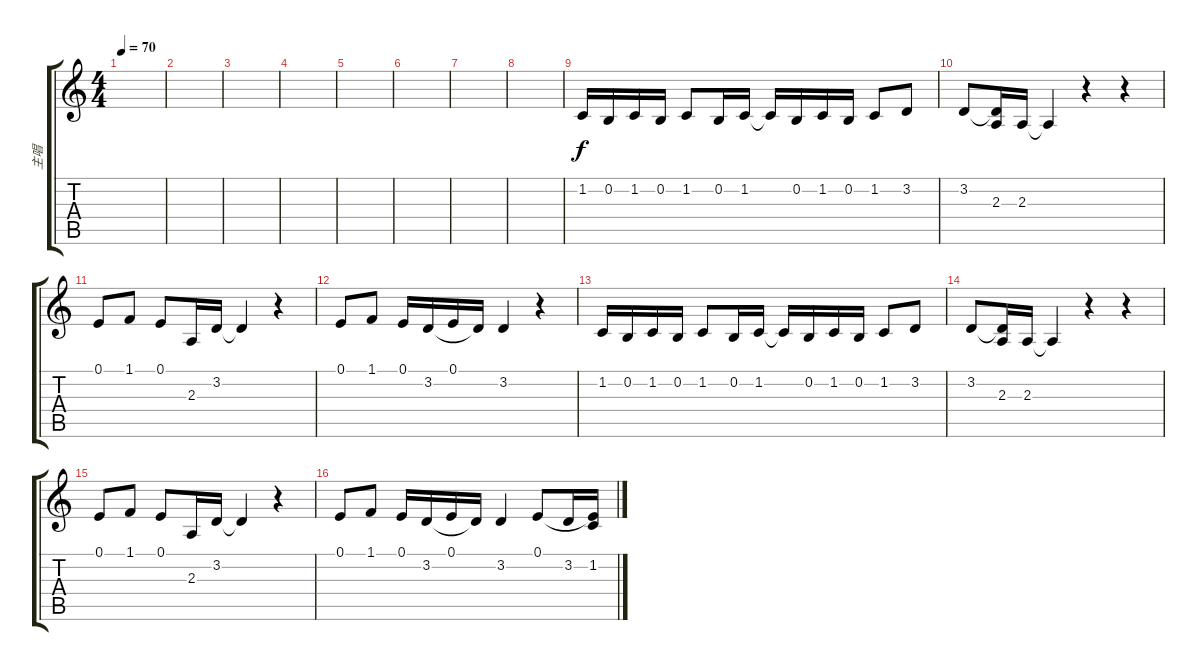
\track ("主唱" "主唱") {instrument lead8bassandlead}
\staff {score tabs}
\tuning (E4 B3 G3 D3 A2 E2) {hide}
\ts (4 4)
\tempo 70
\clef g2
\ks c
|
|
|
|
|
|
|
|
1.2.16 0.2.16 1.2.16 0.2.16 1.2.8 0.2.16 1.2.16 1.2{t}.16 0.2.16 1.2.16 0.2.16 1.2.8 3.2.8 |
3.2.8 (3.2{t} 2.3).16 2.3.16 2.3{t}.4 r.4 r.4 |
0.1.8 1.1.8 0.1.8 2.3.16 3.2.16 3.2{t}.4 r.4 |
0.1.8 1.1.8 0.1.16 3.2.16 0.1.16 3.2{t}.16 3.2.4 r.4 |
1.2.16 0.2.16 1.2.16 0.2.16 1.2.8 0.2.16 1.2.16 1.2{t}.16 0.2.16 1.2.16 0.2.16 1.2.8 3.2.8 |
3.2.8 (3.2{t} 2.3).16 2.3.16 2.3{t}.4 r.4 r.4 |
0.1.8 1.1.8 0.1.8 2.3.16 3.2.16 3.2{t}.4 r.4 |
0.1.8 1.1.8 0.1.16 3.2.16 0.1.16 3.2{t}.16 3.2.4 0.1.8 3.2.16 (0.1{t} 1.2).16
